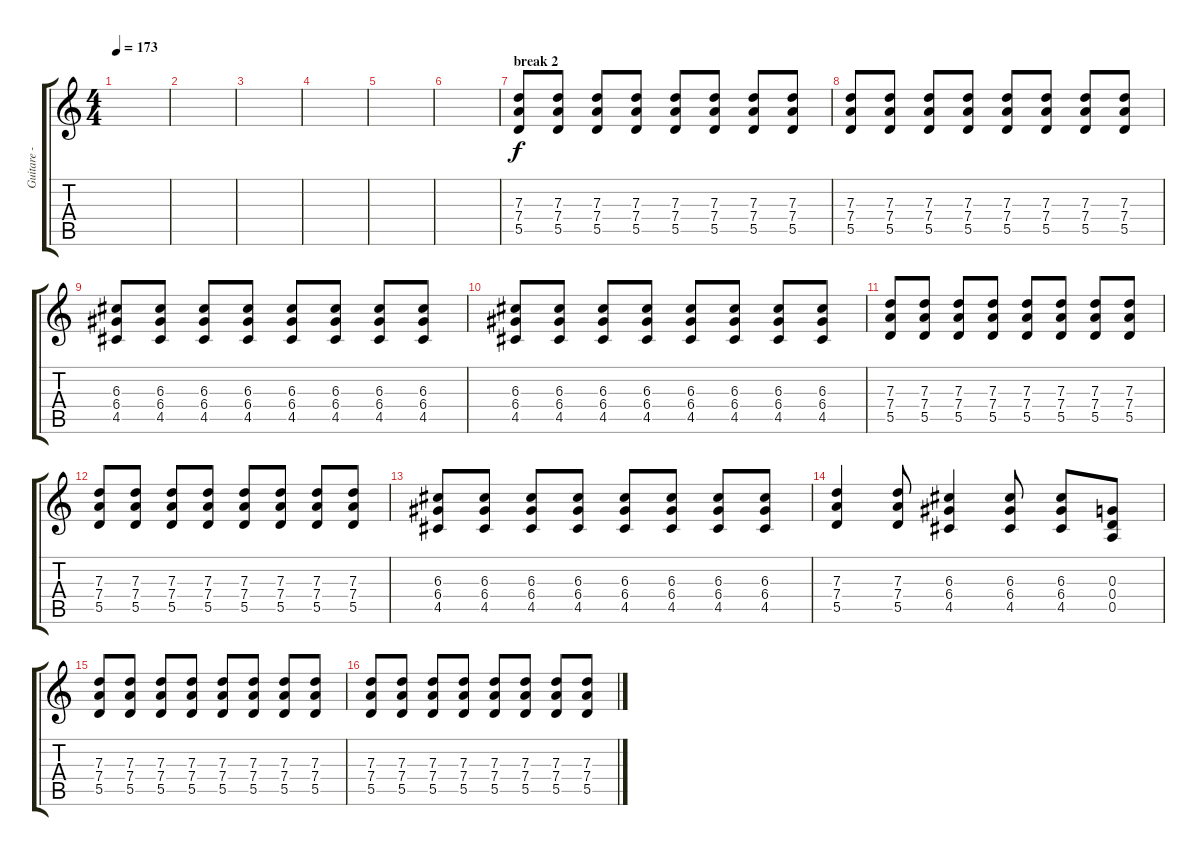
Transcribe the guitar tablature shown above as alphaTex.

\track ("Guitare - Yves " "Guitare - ") {instrument overdrivenguitar}
\staff {score tabs}
\tuning (E4 B3 G3 D3 A2 E2) {hide}
\ts (4 4)
\tempo 173
\clef g2
\ks c
|
|
|
|
|
|
\section ("" "break 2")
(7.3 7.4 5.5).8{instrument overdrivenguitar} (7.3 7.4 5.5).8 (7.3 7.4 5.5).8 (7.3 7.4 5.5).8 (7.3 7.4 5.5).8 (7.3 7.4 5.5).8 (7.3 7.4 5.5).8 (7.3 7.4 5.5).8 |
(7.3 7.4 5.5).8 (7.3 7.4 5.5).8 (7.3 7.4 5.5).8 (7.3 7.4 5.5).8 (7.3 7.4 5.5).8 (7.3 7.4 5.5).8 (7.3 7.4 5.5).8 (7.3 7.4 5.5).8 |
(6.3 6.4 4.5).8 (6.3 6.4 4.5).8 (6.3 6.4 4.5).8 (6.3 6.4 4.5).8 (6.3 6.4 4.5).8 (6.3 6.4 4.5).8 (6.3 6.4 4.5).8 (6.3 6.4 4.5).8 |
(6.3 6.4 4.5).8 (6.3 6.4 4.5).8 (6.3 6.4 4.5).8 (6.3 6.4 4.5).8 (6.3 6.4 4.5).8 (6.3 6.4 4.5).8 (6.3 6.4 4.5).8 (6.3 6.4 4.5).8 |
(7.3 7.4 5.5).8 (7.3 7.4 5.5).8 (7.3 7.4 5.5).8 (7.3 7.4 5.5).8 (7.3 7.4 5.5).8 (7.3 7.4 5.5).8 (7.3 7.4 5.5).8 (7.3 7.4 5.5).8 |
(7.3 7.4 5.5).8 (7.3 7.4 5.5).8 (7.3 7.4 5.5).8 (7.3 7.4 5.5).8 (7.3 7.4 5.5).8 (7.3 7.4 5.5).8 (7.3 7.4 5.5).8 (7.3 7.4 5.5).8 |
(6.3 6.4 4.5).8 (6.3 6.4 4.5).8 (6.3 6.4 4.5).8 (6.3 6.4 4.5).8 (6.3 6.4 4.5).8 (6.3 6.4 4.5).8 (6.3 6.4 4.5).8 (6.3 6.4 4.5).8 |
(7.3 7.4 5.5).4 (7.3 7.4 5.5).8 (6.3 6.4 4.5).4 (6.3 6.4 4.5).8 (6.3 6.4 4.5).8 (0.3 0.4 0.5).8 |
(7.3 7.4 5.5).8 (7.3 7.4 5.5).8 (7.3 7.4 5.5).8 (7.3 7.4 5.5).8 (7.3 7.4 5.5).8 (7.3 7.4 5.5).8 (7.3 7.4 5.5).8 (7.3 7.4 5.5).8 |
(7.3 7.4 5.5).8 (7.3 7.4 5.5).8 (7.3 7.4 5.5).8 (7.3 7.4 5.5).8 (7.3 7.4 5.5).8 (7.3 7.4 5.5).8 (7.3 7.4 5.5).8 (7.3 7.4 5.5).8
